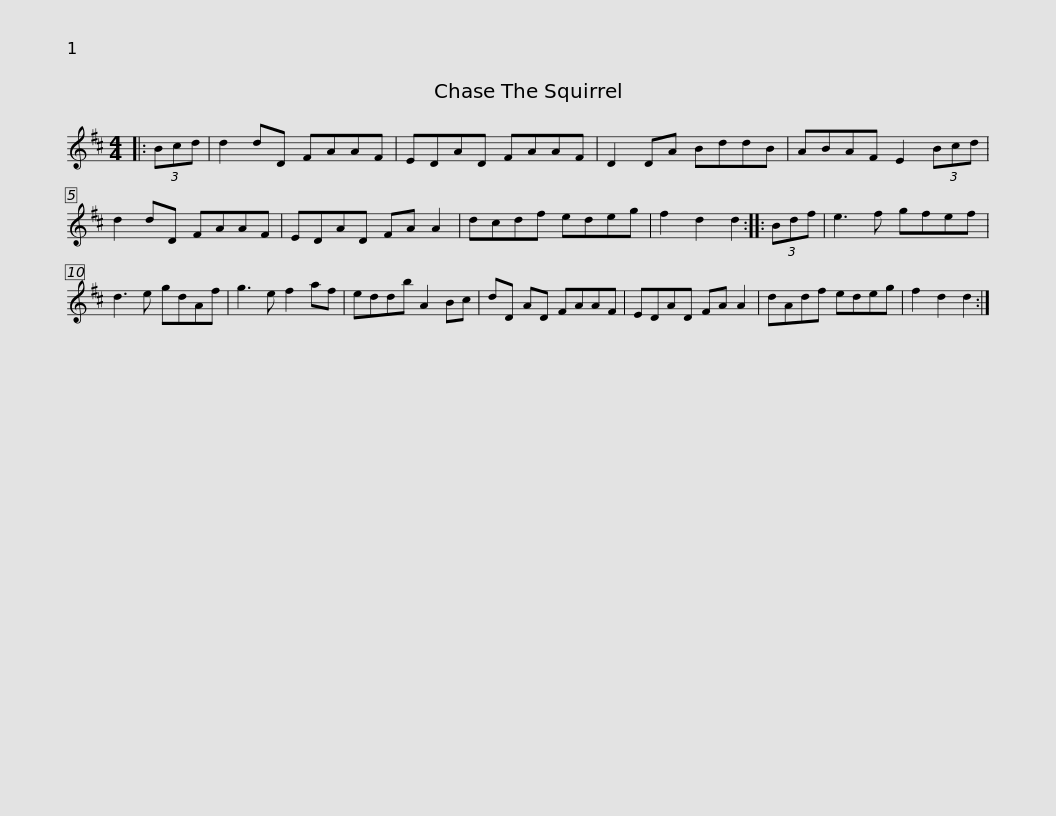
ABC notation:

X:1
L:1/8
M:4/4
I:linebreak $
K:D
V:1 treble
V:1
|: (3Bcd | d2 dD FAAF | EDAD FAAF | D2 DA BddB | ABAF E2 (3Bcd | %5
 d2 dD FAAF |$ EDAD FA A2 | dcdf edeg | f2 d2 d2 :: (3Bdf | %10
 e3 f gfef | d3 e gdAf | g3 e f2 af |$ eddb A2 Bc | dD AD FAAF | %15
 EDAD FA A2 | dAdf edeg | f2 d2 d2 :| %18
